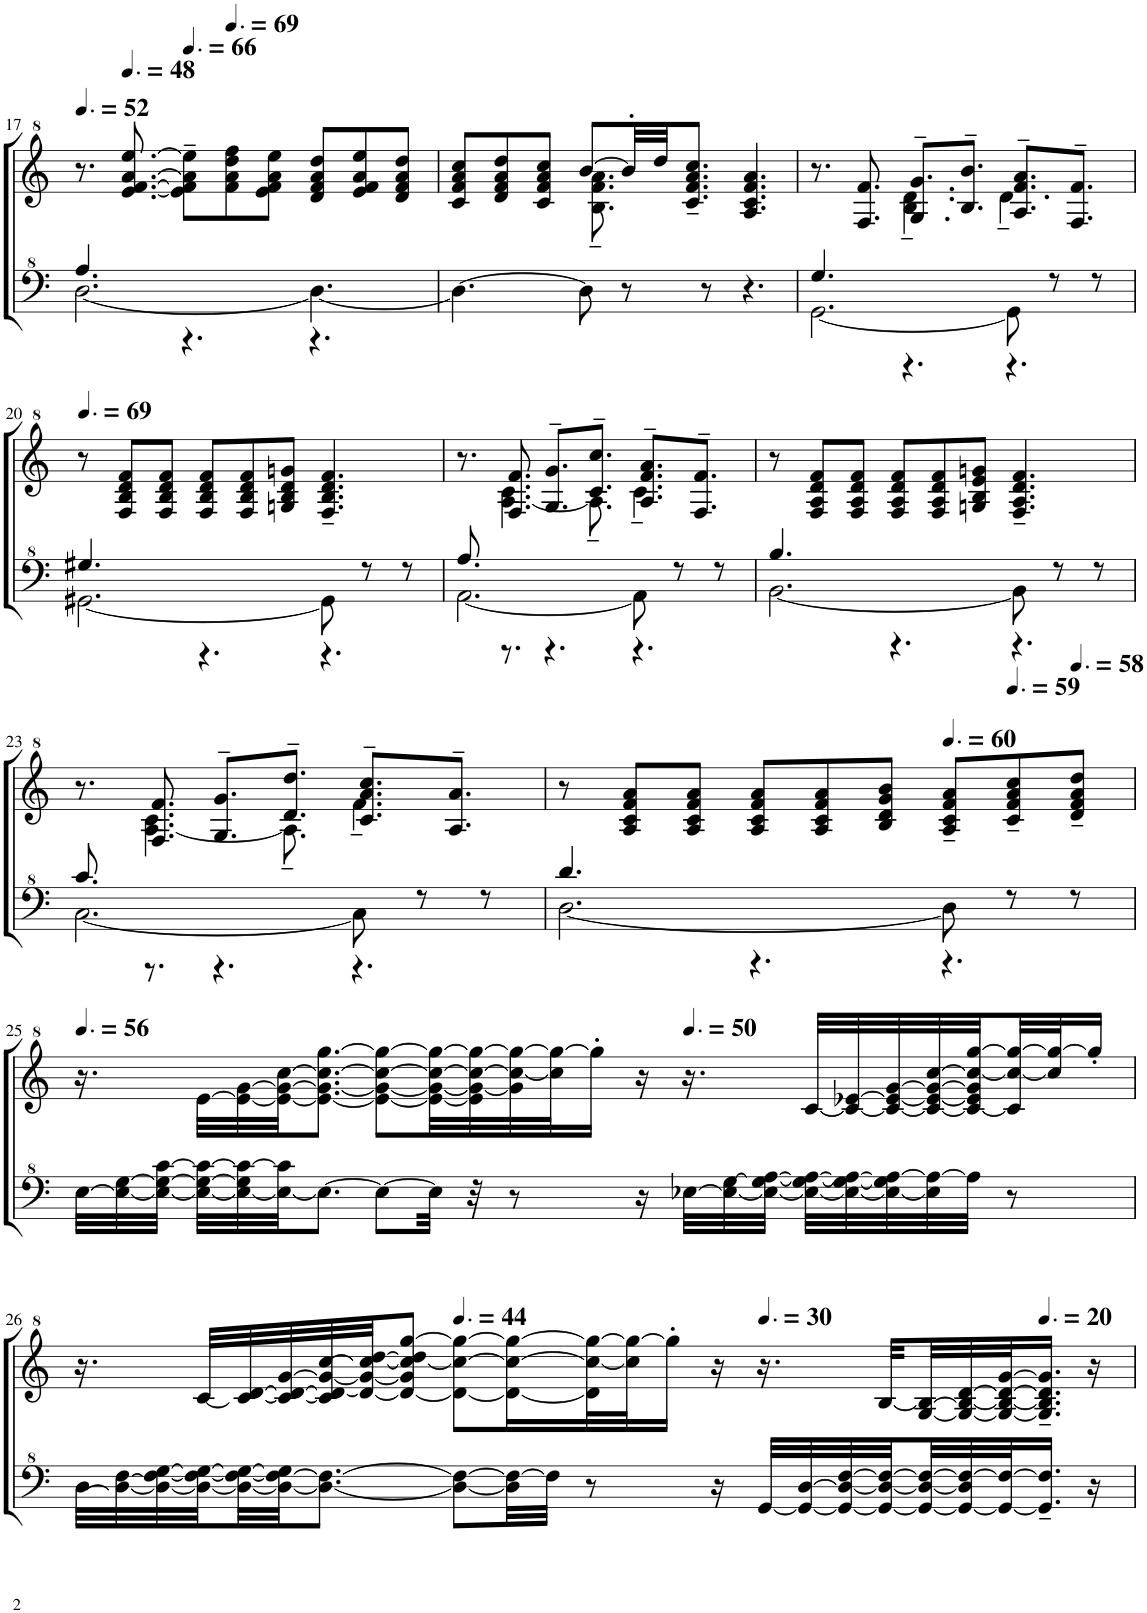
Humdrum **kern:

**kern	**kern
*part1	*part1
*staff2	*staff1
*I"Model III	*
!!LO:PB:g=z
*clefF^4	*clefG^2
*k[]	*k[]
*M9/8	*M9/8
*MM78	*MM78
=17	=17
*^	*
[2.d\	4.a/	8.r
*	*	*MM72
.	.	[8.ee/ [8.ff/ [8.aa/ [8.eee/
*	*	*MM99
.	4.r	8ee\]~ 8ff\]~ 8aa\]~ 8eee\]~L
*	*	*MM104
.	.	8ff\ 8aa\ 8ddd\ 8fff\
.	.	8ee\ 8ff\ 8aa\ 8eee\J
4.d\_	4.r	8dd/ 8ff/ 8aa/ 8ddd/L
.	.	8ee/ 8ff/ 8aa/ 8eee/
.	.	8dd/ 8ff/ 8aa/ 8ddd/J
*v	*v	*
=18	=18
*	*^
4.d\_	8cc/ 8ff/ 8aa/ 8ccc/L	4.ryy
.	8dd/ 8ff/ 8aa/ 8ddd/	.
.	8cc/ 8ff/ 8aa/ 8ccc/J	.
8d\]	[8bb/L	8.b\~ 8.ff\~ 8.aa\~
8r	32bb'/LL]	.
.	32ddd/JJ	.
.	8.cc/~ 8.ff/~ 8.aa/~ 8.ccc/~J	2ryy
8r	.	.
4.r	4.a/ 4.cc/ 4.ff/ 4.aa/	.
.	.	16ryy
=19	=19	=19
*^	*	*
[2.G\	4.g/	8.r	4.ryy
.	.	8.f/ 8.ff/	.
.	4.r	8.g/~ 8.gg/~L	4.b\~ 4.dd\~
.	.	8.b/~ 8.bb/~J	.
8G\]	4.r	8.a/~ 8.ff/~ 8.aa/~L	4.dd~\
8r	.	.	.
.	.	8.f/~ 8.ff/~J	.
8r	.	.	.
*	*	*v	*v
!!LO:LB:g=z
=20	=20	=20
*	*	*MM104
[2.G#X\	4.g#X/	8r
.	.	8f/ 8b/ 8dd/ 8ff/L
.	.	8f/ 8b/ 8dd/ 8ff/J
.	4.r	8f/ 8b/ 8dd/ 8ff/L
.	.	8f/ 8b/ 8dd/ 8ff/
.	.	8gn/ 8b/ 8dd/ 8ggn/J
8G#\]	4.r	4.f/~ 4.b/~ 4.dd/~ 4.ff/~
8r	.	.
8r	.	.
=21	=21	=21
*	*	*^
[2.A\	8.a/	8.r	8.ryy
.	8.r	8.f/ 8.ff/	[4.a\ 4.cc\
.	4.r	8.g/~ 8.gg/~L	.
.	.	8.cc/~ 8.ccc/~J	8.a~\]
8A\]	4.r	8.a/~ 8.ff/~ 8.aa/~L	4.cc~\
8r	.	.	.
.	.	8.f/~ 8.ff/~J	.
8r	.	.	.
*	*	*v	*v
=22	=22	=22
[2.B\	4.b/	8r
.	.	8f/ 8a/ 8dd/ 8ff/L
.	.	8f/ 8a/ 8dd/ 8ff/J
.	4.r	8f/ 8a/ 8dd/ 8ff/L
.	.	8f/ 8a/ 8dd/ 8ff/
.	.	8gn/ 8b/ 8ee/ 8ggn/J
8B\]	4.r	4.f/~ 4.a/~ 4.dd/~ 4.ff/~
8r	.	.
8r	.	.
!!LO:LB:g=z
=23	=23	=23
*	*	*^
[2.c\	8.cc/	8.r	8.ryy
.	8.r	8.f/ 8.ff/	[4.a\ 4.cc\
.	4.r	8.g/~ 8.gg/~L	.
.	.	8.dd/~ 8.ddd/~J	8.a~\]
8c\]	4.r	8.cc/~ 8.aa/~ 8.ccc/~L	4.ff~\
8r	.	.	.
.	.	8.a/~ 8.aa/~J	.
8r	.	.	.
*	*	*v	*v
=24	=24	=24
[2.d\	4.dd/	8r
.	.	8a/ 8cc/ 8ff/ 8aa/L
.	.	8a/ 8cc/ 8ff/ 8aa/J
.	4.r	8a/ 8cc/ 8ff/ 8aa/L
.	.	8a/ 8cc/ 8ff/ 8aa/
.	.	8b/ 8dd/ 8gg/ 8bb/J
*	*	*MM90
8d\]	4.r	8a/~ 8cc/~ 8ff/~ 8aa/~L
*	*	*MM89
8r	.	8cc/~ 8ff/~ 8aa/~ 8ccc/~
*	*	*MM87
8r	.	8dd/~ 8ff/~ 8aa/~ 8ddd/~J
*v	*v	*
!!LO:LB:g=z
=25	=25
*	*MM84
[32e\LLL	16.r
32e\_ [32g\	.
32e\_ 32g\_ [32cc\JJJ	.
32e\_ 32g\_ 32cc\_LLL	[32ee\LLL
32e\_ 32g\] 32cc\_	32ee\_ [32gg\
32e\_ 32cc\]JJ	32ee\_ 32gg\_ [32ccc\JJ
8.e\J_	8.ee\_ 8.gg\_ 8.ccc\_ [8.ggg\J
8e\L_	8ee\_ 8gg\_ 8ccc\_ 8ggg\_L
32e\Jkk]	32ee\_ 32gg\_ 32ccc\_ 32ggg\_LL
32r	32ee\] 32gg\_ 32ccc\_ 32ggg\_
8r	32gg\] 32ccc\_ 32ggg\_
.	32ccc\] 32ggg\_J
.	16ggg'\JJ]
16r	16r
*	*MM75
[32e-X\LLL	16.r
32e-\_ [32g\	.
32e-\_ 32g\_ [32a\JJJ	.
32e-\_ 32g\_ 32a\_LLL	[32cc/LLL
32e-\_ 32g\_ 32a\_	32cc/_ [32ee-X/
32e-\_ 32g\] 32a\_	32cc/_ 32ee-/_ [32gg/
32e-\] 32a\_	32cc/_ 32ee-/_ 32gg/_ [32ccc/
32a\JJJ]	32cc/_ 32ee-/] 32gg/] 32ccc/_ [32ggg/
8r	32cc/] 32ccc/_ 32ggg/_
.	32ccc/] 32ggg/_J
.	16ggg'/JJ]
!!LO:LB:g=z
=26	=26
[32d\LLL	16.r
32d\_ [32f\	.
32d\_ 32f\_ [32g\	.
32d\_ 32f\_ 32g\_	[32cc/LLL
32d\_ 32f\_ 32g\_	32cc/_ [32dd/
32d\_ 32f\_ 32g\]JJ	32cc/_ 32dd/_ [32gg/
8.d\_ 8.f\_J	32cc/] 32dd/_ 32gg/_ [32ccc/
.	32dd/_ 32gg/_ 32ccc/_ [32ddd/JJ
.	8dd/_ 8gg/] 8ccc/_ 8ddd/] [8ggg/J
*	*MM66
8d\_ 8f\_L	8dd\_ 8ccc\_ 8ggg\_L
32d\] 32f\_LL	16dd\_ 16ccc\_ 16ggg\_L
32f\JJJ]	.
8r	32dd\] 32ccc\_ 32ggg\_L
.	32ccc\] 32ggg\_J
.	16ggg'\JJ]
16r	16r
*	*MM45
[32G/LLL	16.r
32G/_ [32d/	.
32G/_ 32d/_ [32f/	.
32G/_ 32d/_ 32f/_	[32b/LLL
32G/_ 32d/_ 32f/_	[32g/ 32b/_
32G/_ 32d/] 32f/_	32g/_ 32b/_ [32dd/
32G/_ 32f/_J	32g/_ 32b/_ 32dd/_ [32gg/J
*	*MM30
16.G/]~ 16.f/]~JJ	16.g/]~ 16.b/]~ 16.dd/]~ 16.gg/]~JJ
16r	16r
=	=
*-	*-
